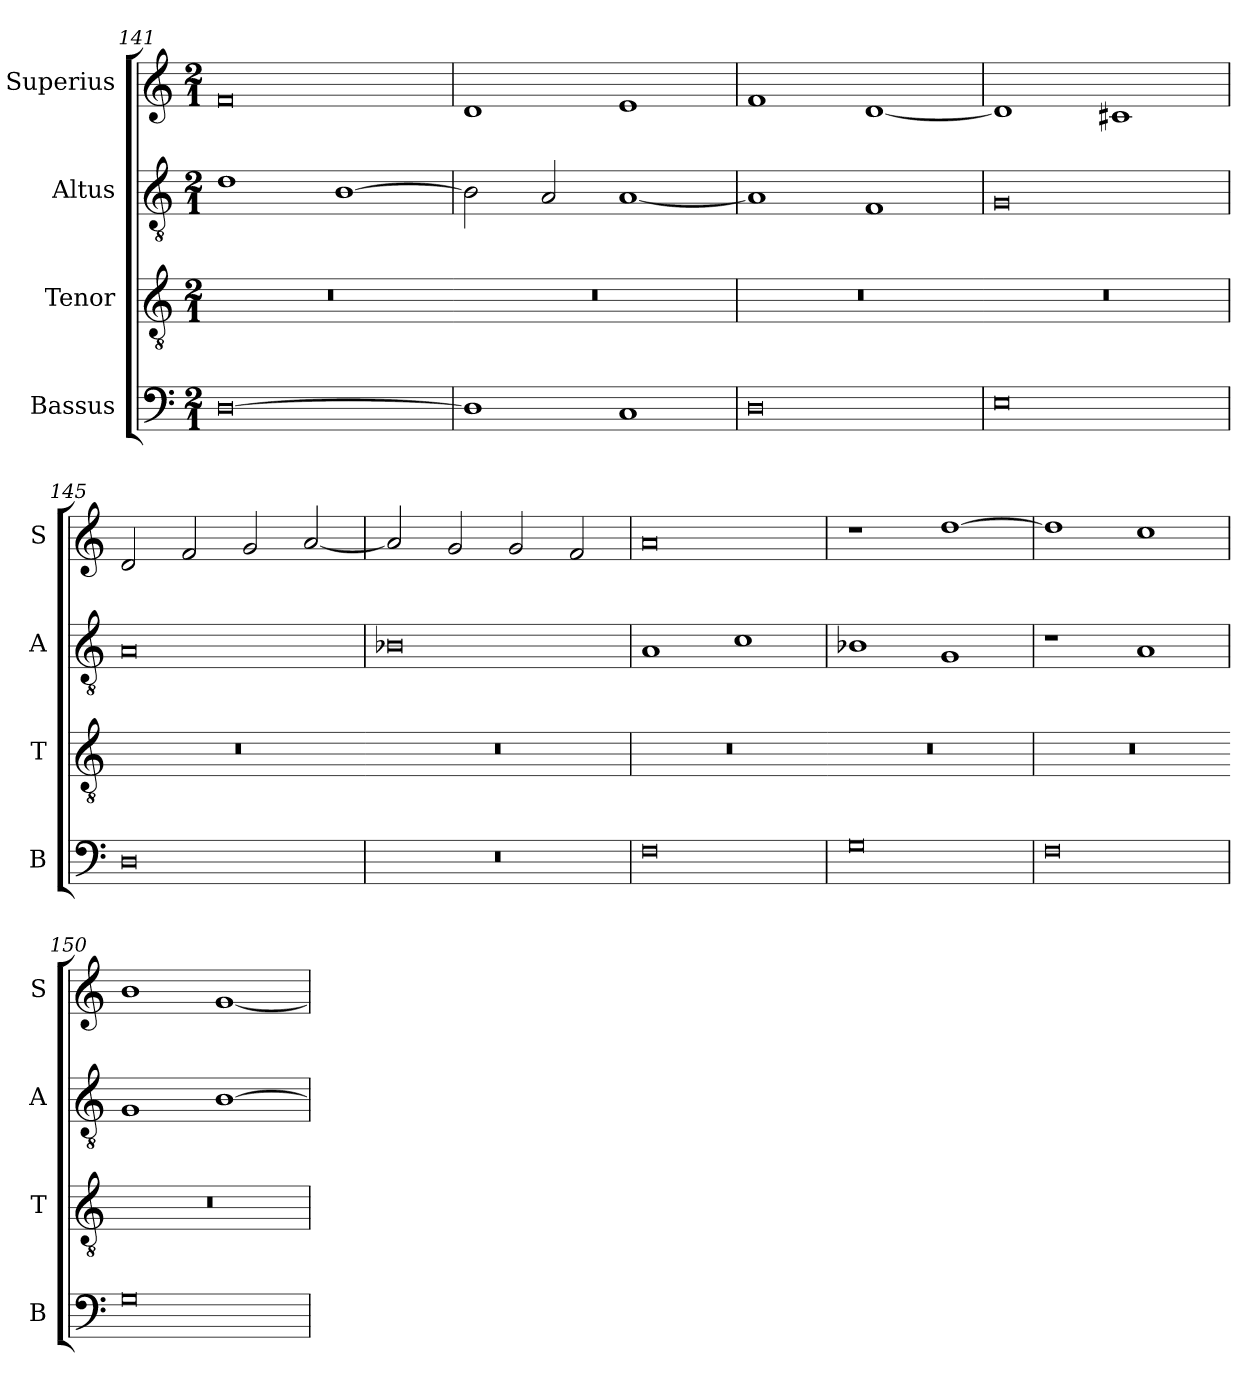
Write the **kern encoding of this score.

**kern	**kern	**kern	**kern
*part4	*part3	*part2	*part1
*staff4	*staff3	*staff2	*staff1
*I"Bassus	*I"Tenor	*I"Altus	*I"Superius
*I'B	*I'T	*I'A	*I'S
*clefF4	*clefGv2	*clefGv2	*clefG2
*k[]	*k[]	*k[]	*k[]
*M2/1	*M2/1	*M2/1	*M2/1
=141	=141	=141	=141
!	!LO:N:vis=1	!	!
[0D	0r	1d	0f
.	.	[1B	.
=142	=142-	=142	=142
!	!LO:N:vis=1	!	!
1D]	0r	2B\]	1d
.	.	2A/	.
1C	.	[1A	1e
=143	=143	=143	=143
!	!LO:N:vis=1	!	!
0D	0r	1A]	1f
.	.	1F	[1d
=144	=144-	=144	=144
!	!LO:N:vis=1	!	!
0E	0r	0G	1d]
.	.	.	1c#X
=145	=145	=145	=145
!	!LO:N:vis=1	!	!
0D	0r	0A	2d/
.	.	.	2f/
.	.	.	2g/
.	.	.	[2a/
=146	=146-	=146	=146
!	!LO:N:vis=1	!	!
0r	0r	0B-X	2a/]
.	.	.	2g/
.	.	.	2g/
.	.	.	2f/
=147	=147	=147	=147
!	!LO:N:vis=1	!	!
0F	0r	1A	0a
.	.	1c	.
=148	=148-	=148	=148
!	!LO:N:vis=1	!	!
0G	0r	1B-X	1r
.	.	1G	[1dd
=149	=149	=149	=149
!	!LO:N:vis=1	!	!
0F	0r	1r	1dd]
.	.	1A	1cc
=150	=150-	=150	=150
!	!LO:N:vis=1	!	!
0G	0r	1G	1b
.	.	[1B	[1g
=	=	=	=
*-	*-	*-	*-
